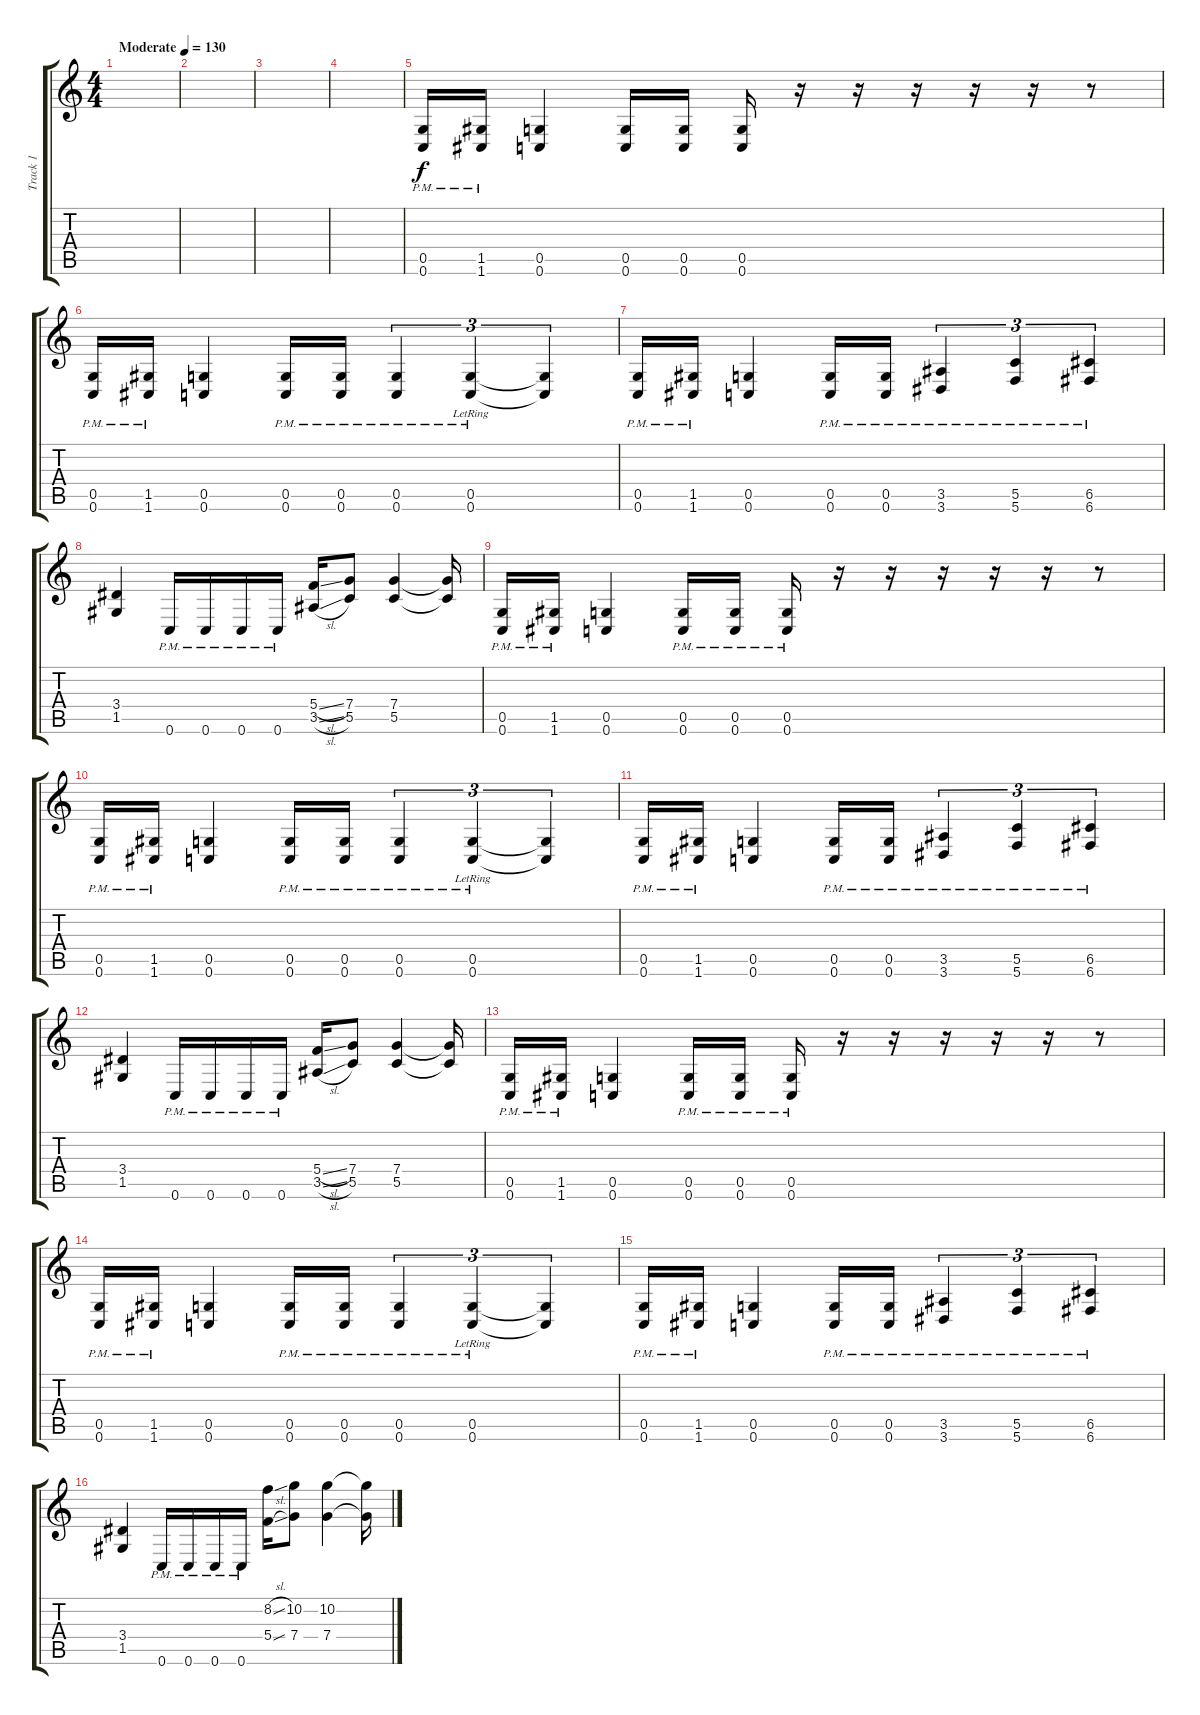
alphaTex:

\track ("Track 1" "Track 1") {instrument distortionguitar}
\staff {score tabs}
\tuning (D4 A3 F3 C3 G2 C2) {hide}
\ts (4 4)
\tempo (130 "Moderate")
\clef g2
\ks c
|
|
|
|
(0.5{pm} 0.6{pm}).16 (1.5{pm} 1.6{pm}).16 (0.5 0.6).4 (0.5 0.6).16 (0.5 0.6).16 (0.5 0.6).16 r.16 r.16 r.16 r.16 r.16 r.8 |
(0.5{pm} 0.6{pm}).16 (1.5{pm} 1.6{pm}).16 (0.5 0.6).4 (0.5{pm} 0.6{pm}).16 (0.5{pm} 0.6{pm}).16 (0.5{pm} 0.6{pm}).4{tu (3 2)} (0.5{pm lr} 0.6{pm lr}).4{tu (3 2)} (0.5{t} 0.6{t}).4{tu (3 2)} |
(0.5{pm} 0.6{pm}).16 (1.5{pm} 1.6{pm}).16 (0.5 0.6).4 (0.5{pm} 0.6{pm}).16 (0.5{pm} 0.6{pm}).16 (3.5{pm} 3.6{pm}).4{tu (3 2)} (5.5{pm} 5.6{pm}).4{tu (3 2)} (6.5{pm} 6.6{pm}).4{tu (3 2)} |
(3.4 1.5).4 0.6{pm}.16 0.6{pm}.16 0.6{pm}.16 0.6{pm}.16 (5.4{sl} 3.5{sl}).16 (7.4 5.5).8 (7.4 5.5).4 (7.4{t} 5.5{t}).16 |
(0.5{pm} 0.6{pm}).16 (1.5{pm} 1.6{pm}).16 (0.5 0.6).4 (0.5{pm} 0.6{pm}).16 (0.5{pm} 0.6{pm}).16 (0.5{pm} 0.6{pm}).16 r.16 r.16 r.16 r.16 r.16 r.8 |
(0.5{pm} 0.6{pm}).16 (1.5{pm} 1.6{pm}).16 (0.5 0.6).4 (0.5{pm} 0.6{pm}).16 (0.5{pm} 0.6{pm}).16 (0.5{pm} 0.6{pm}).4{tu (3 2)} (0.5{pm lr} 0.6{pm lr}).4{tu (3 2)} (0.5{t} 0.6{t}).4{tu (3 2)} |
(0.5{pm} 0.6{pm}).16 (1.5{pm} 1.6{pm}).16 (0.5 0.6).4 (0.5{pm} 0.6{pm}).16 (0.5{pm} 0.6{pm}).16 (3.5{pm} 3.6{pm}).4{tu (3 2)} (5.5{pm} 5.6{pm}).4{tu (3 2)} (6.5{pm} 6.6{pm}).4{tu (3 2)} |
(3.4 1.5).4 0.6{pm}.16 0.6{pm}.16 0.6{pm}.16 0.6{pm}.16 (5.4{sl} 3.5{sl}).16 (7.4 5.5).8 (7.4 5.5).4 (7.4{t} 5.5{t}).16 |
(0.5{pm} 0.6{pm}).16 (1.5{pm} 1.6{pm}).16 (0.5 0.6).4 (0.5{pm} 0.6{pm}).16 (0.5{pm} 0.6{pm}).16 (0.5{pm} 0.6{pm}).16 r.16 r.16 r.16 r.16 r.16 r.8 |
(0.5{pm} 0.6{pm}).16 (1.5{pm} 1.6{pm}).16 (0.5 0.6).4 (0.5{pm} 0.6{pm}).16 (0.5{pm} 0.6{pm}).16 (0.5{pm} 0.6{pm}).4{tu (3 2)} (0.5{pm lr} 0.6{pm lr}).4{tu (3 2)} (0.5{t} 0.6{t}).4{tu (3 2)} |
(0.5{pm} 0.6{pm}).16 (1.5{pm} 1.6{pm}).16 (0.5 0.6).4 (0.5{pm} 0.6{pm}).16 (0.5{pm} 0.6{pm}).16 (3.5{pm} 3.6{pm}).4{tu (3 2)} (5.5{pm} 5.6{pm}).4{tu (3 2)} (6.5{pm} 6.6{pm}).4{tu (3 2)} |
(3.4 1.5).4 0.6{pm}.16 0.6{pm}.16 0.6{pm}.16 0.6{pm}.16 (8.2{sl} 5.4{sl}).16 (10.2 7.4).8 (10.2 7.4).4 (10.2{t} 7.4{t}).16
